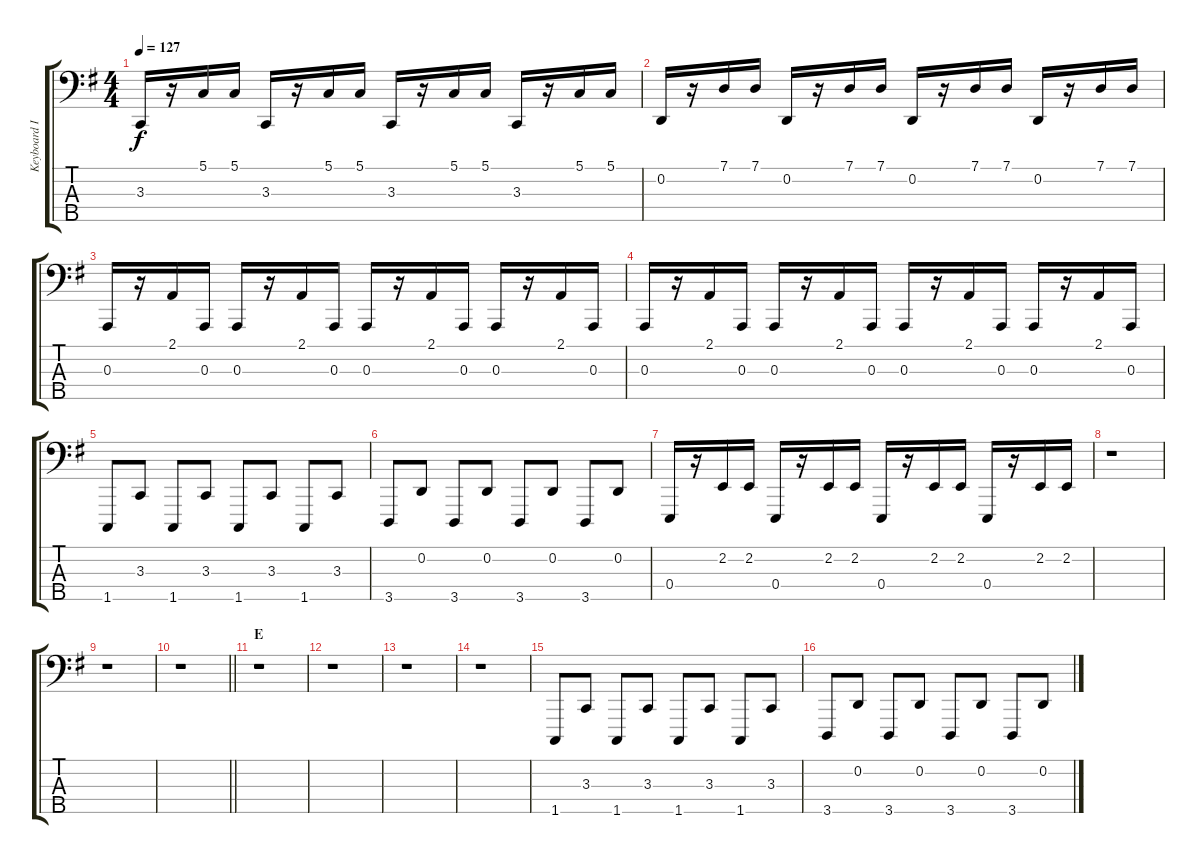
\track ("Keyboard II" "Keyboard I") {instrument lead8bassandlead}
\staff {score tabs}
\tuning (G2 D2 A1 E1 B0) {hide}
\ts (4 4)
\tempo 127
\clef f4
\ks g
3.3.16{dy f} r.16 5.1.16 5.1.16 3.3.16 r.16 5.1.16 5.1.16 3.3.16 r.16 5.1.16 5.1.16 3.3.16 r.16 5.1.16 5.1.16 |
0.2.16 r.16 7.1.16 7.1.16 0.2.16 r.16 7.1.16 7.1.16 0.2.16 r.16 7.1.16 7.1.16 0.2.16 r.16 7.1.16 7.1.16 |
0.3.16 r.16 2.1.16 0.3.16 0.3.16 r.16 2.1.16 0.3.16 0.3.16 r.16 2.1.16 0.3.16 0.3.16 r.16 2.1.16 0.3.16 |
0.3.16 r.16 2.1.16 0.3.16 0.3.16 r.16 2.1.16 0.3.16 0.3.16 r.16 2.1.16 0.3.16 0.3.16 r.16 2.1.16 0.3.16 |
1.5.8 3.3.8 1.5.8 3.3.8 1.5.8 3.3.8 1.5.8 3.3.8 |
3.5.8 0.2.8 3.5.8 0.2.8 3.5.8 0.2.8 3.5.8 0.2.8 |
0.4.16 r.16 2.2.16 2.2.16 0.4.16 r.16 2.2.16 2.2.16 0.4.16 r.16 2.2.16 2.2.16 0.4.16 r.16 2.2.16 2.2.16 |
r.1 |
r.1 |
\barLineRight lightlight
r.1 |
\section ("" "E")
r.1 |
r.1 |
r.1 |
r.1 |
1.5.8 3.3.8 1.5.8 3.3.8 1.5.8 3.3.8 1.5.8 3.3.8 |
3.5.8 0.2.8 3.5.8 0.2.8 3.5.8 0.2.8 3.5.8 0.2.8
